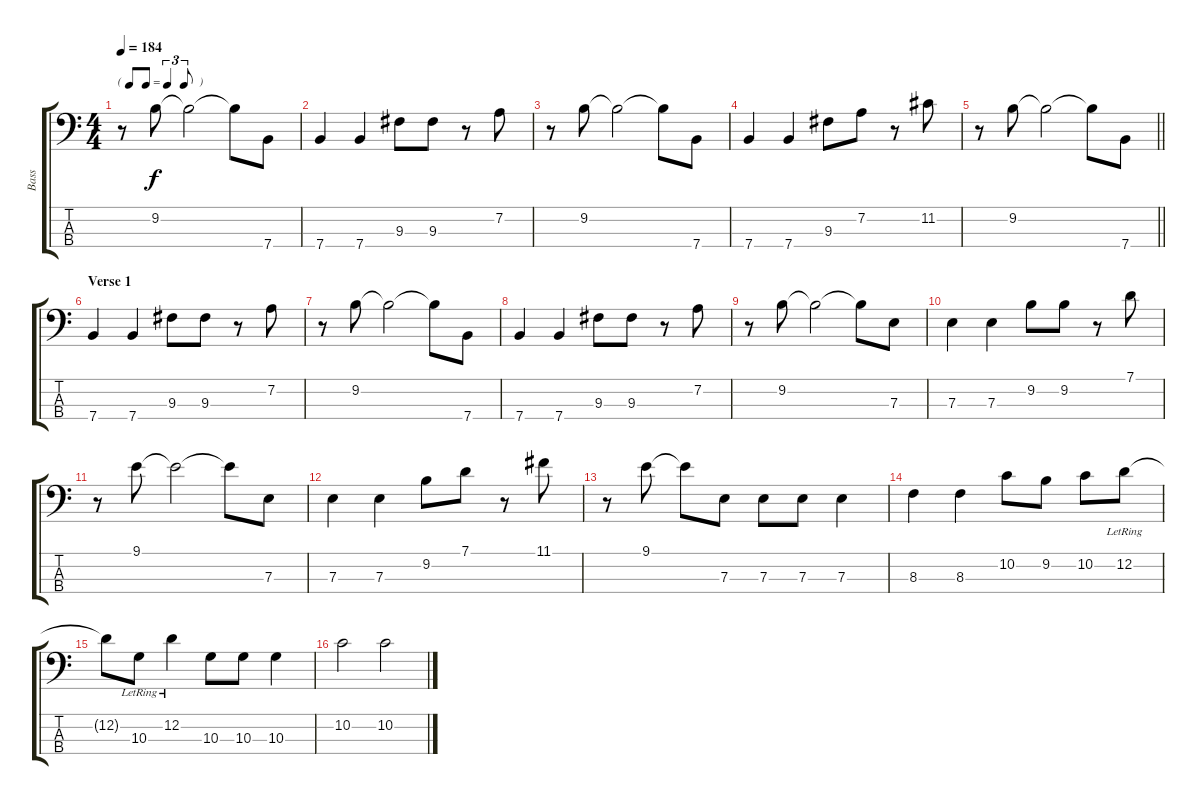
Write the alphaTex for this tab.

\track ("Bass" "Bass") {instrument electricbassfinger}
\staff {score tabs}
\tuning (G2 D2 A1 E1) {hide}
\ts (4 4)
\tf triplet8th
\tempo 184
\clef f4
\ks c
r.8{dy f} 9.2.8 9.2{t}.2 9.2{t}.8 7.4.8 |
7.4.4 7.4.4 9.3.8 9.3.8 r.8 7.2.8 |
r.8 9.2.8 9.2{t}.2 9.2{t}.8 7.4.8 |
7.4.4 7.4.4 9.3.8 7.2.8 r.8 11.2.8 |
\barLineRight lightlight
r.8 9.2.8 9.2{t}.2 9.2{t}.8 7.4.8 |
\section ("" "Verse 1")
7.4.4 7.4.4 9.3.8 9.3.8 r.8 7.2.8 |
r.8 9.2.8 9.2{t}.2 9.2{t}.8 7.4.8 |
7.4.4 7.4.4 9.3.8 9.3.8 r.8 7.2.8 |
r.8 9.2.8 9.2{t}.2 9.2{t}.8 7.3.8 |
7.3.4 7.3.4 9.2.8 9.2.8 r.8 7.1.8 |
r.8 9.1.8 9.1{t}.2 9.1{t}.8 7.3.8 |
7.3.4 7.3.4 9.2.8 7.1.8 r.8 11.1.8 |
r.8 9.1.8 9.1{t}.8 7.3.8 7.3.8 7.3.8 7.3.4 |
8.3.4 8.3.4 10.2.8 9.2.8 10.2.8 12.2{lr}.8 |
12.2{t}.8 10.3{lr}.8 12.2{lr}.4 10.3.8 10.3.8 10.3.4 |
10.2.2 10.2.2
